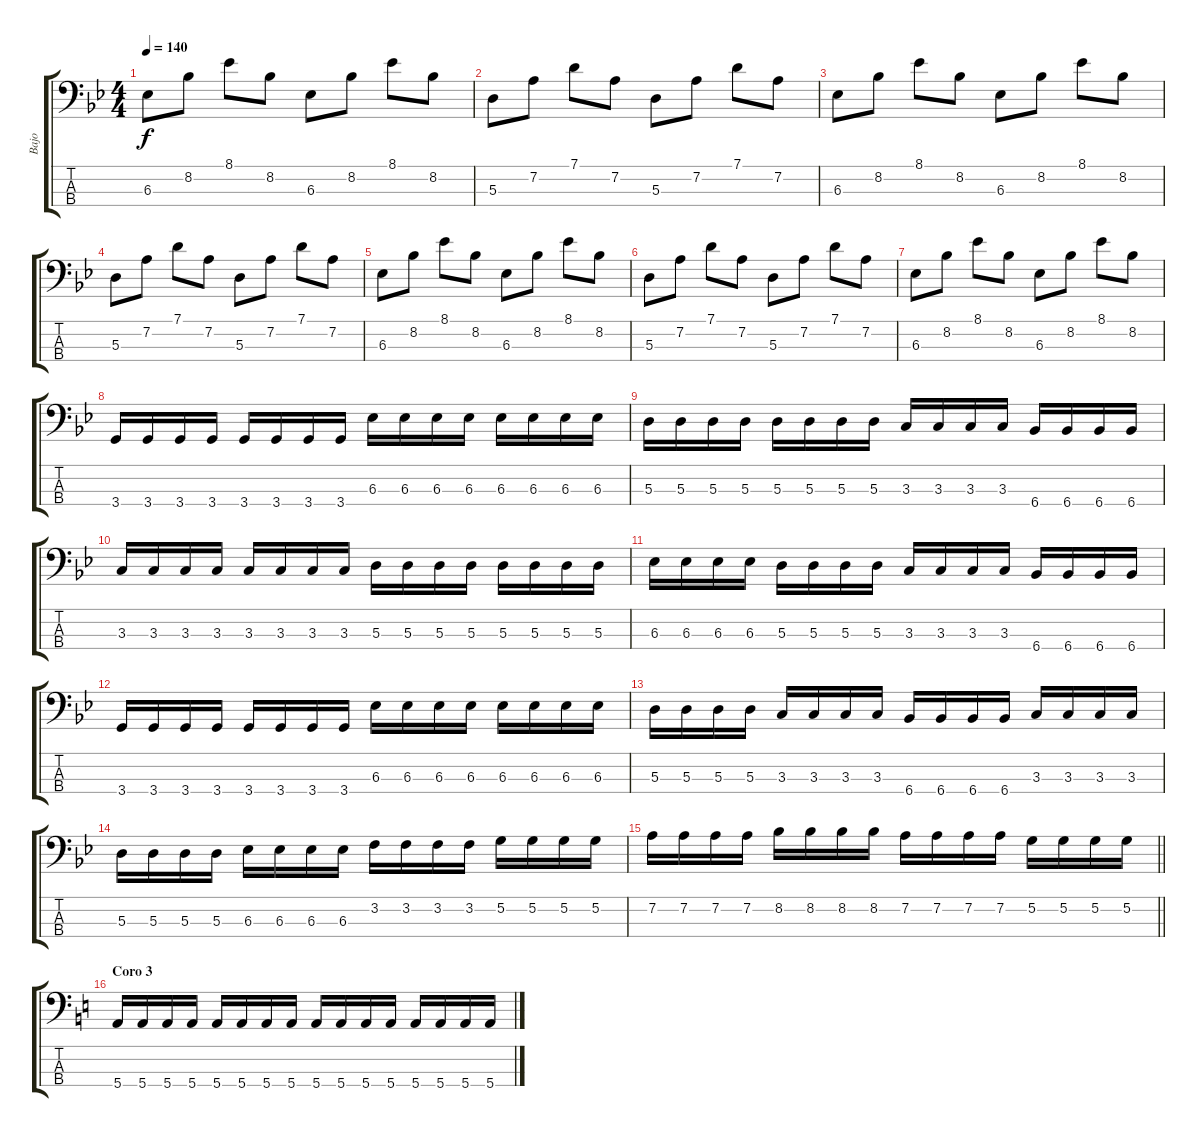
\track ("Bajo" "Bajo") {instrument electricbassfinger}
\staff {score tabs}
\tuning (G2 D2 A1 E1) {hide}
\ts (4 4)
\tempo 140
\clef f4
\ks gminor
6.3.8{dy f} 8.2.8 8.1.8 8.2.8 6.3.8 8.2.8 8.1.8 8.2.8 |
5.3.8 7.2.8 7.1.8 7.2.8 5.3.8 7.2.8 7.1.8 7.2.8 |
6.3.8 8.2.8 8.1.8 8.2.8 6.3.8 8.2.8 8.1.8 8.2.8 |
5.3.8 7.2.8 7.1.8 7.2.8 5.3.8 7.2.8 7.1.8 7.2.8 |
6.3.8 8.2.8 8.1.8 8.2.8 6.3.8 8.2.8 8.1.8 8.2.8 |
5.3.8 7.2.8 7.1.8 7.2.8 5.3.8 7.2.8 7.1.8 7.2.8 |
6.3.8 8.2.8 8.1.8 8.2.8 6.3.8 8.2.8 8.1.8 8.2.8 |
3.4.16 3.4.16 3.4.16 3.4.16 3.4.16 3.4.16 3.4.16 3.4.16 6.3.16 6.3.16 6.3.16 6.3.16 6.3.16 6.3.16 6.3.16 6.3.16 |
5.3.16 5.3.16 5.3.16 5.3.16 5.3.16 5.3.16 5.3.16 5.3.16 3.3.16 3.3.16 3.3.16 3.3.16 6.4.16 6.4.16 6.4.16 6.4.16 |
3.3.16 3.3.16 3.3.16 3.3.16 3.3.16 3.3.16 3.3.16 3.3.16 5.3.16 5.3.16 5.3.16 5.3.16 5.3.16 5.3.16 5.3.16 5.3.16 |
6.3.16 6.3.16 6.3.16 6.3.16 5.3.16 5.3.16 5.3.16 5.3.16 3.3.16 3.3.16 3.3.16 3.3.16 6.4.16 6.4.16 6.4.16 6.4.16 |
3.4.16 3.4.16 3.4.16 3.4.16 3.4.16 3.4.16 3.4.16 3.4.16 6.3.16 6.3.16 6.3.16 6.3.16 6.3.16 6.3.16 6.3.16 6.3.16 |
5.3.16 5.3.16 5.3.16 5.3.16 3.3.16 3.3.16 3.3.16 3.3.16 6.4.16 6.4.16 6.4.16 6.4.16 3.3.16 3.3.16 3.3.16 3.3.16 |
5.3.16 5.3.16 5.3.16 5.3.16 6.3.16 6.3.16 6.3.16 6.3.16 3.2.16 3.2.16 3.2.16 3.2.16 5.2.16 5.2.16 5.2.16 5.2.16 |
\barLineRight lightlight
7.2.16 7.2.16 7.2.16 7.2.16 8.2.16 8.2.16 8.2.16 8.2.16 7.2.16 7.2.16 7.2.16 7.2.16 5.2.16 5.2.16 5.2.16 5.2.16 |
\section ("" "Coro 3")
\ks c
5.4.16 5.4.16 5.4.16 5.4.16 5.4.16 5.4.16 5.4.16 5.4.16 5.4.16 5.4.16 5.4.16 5.4.16 5.4.16 5.4.16 5.4.16 5.4.16
